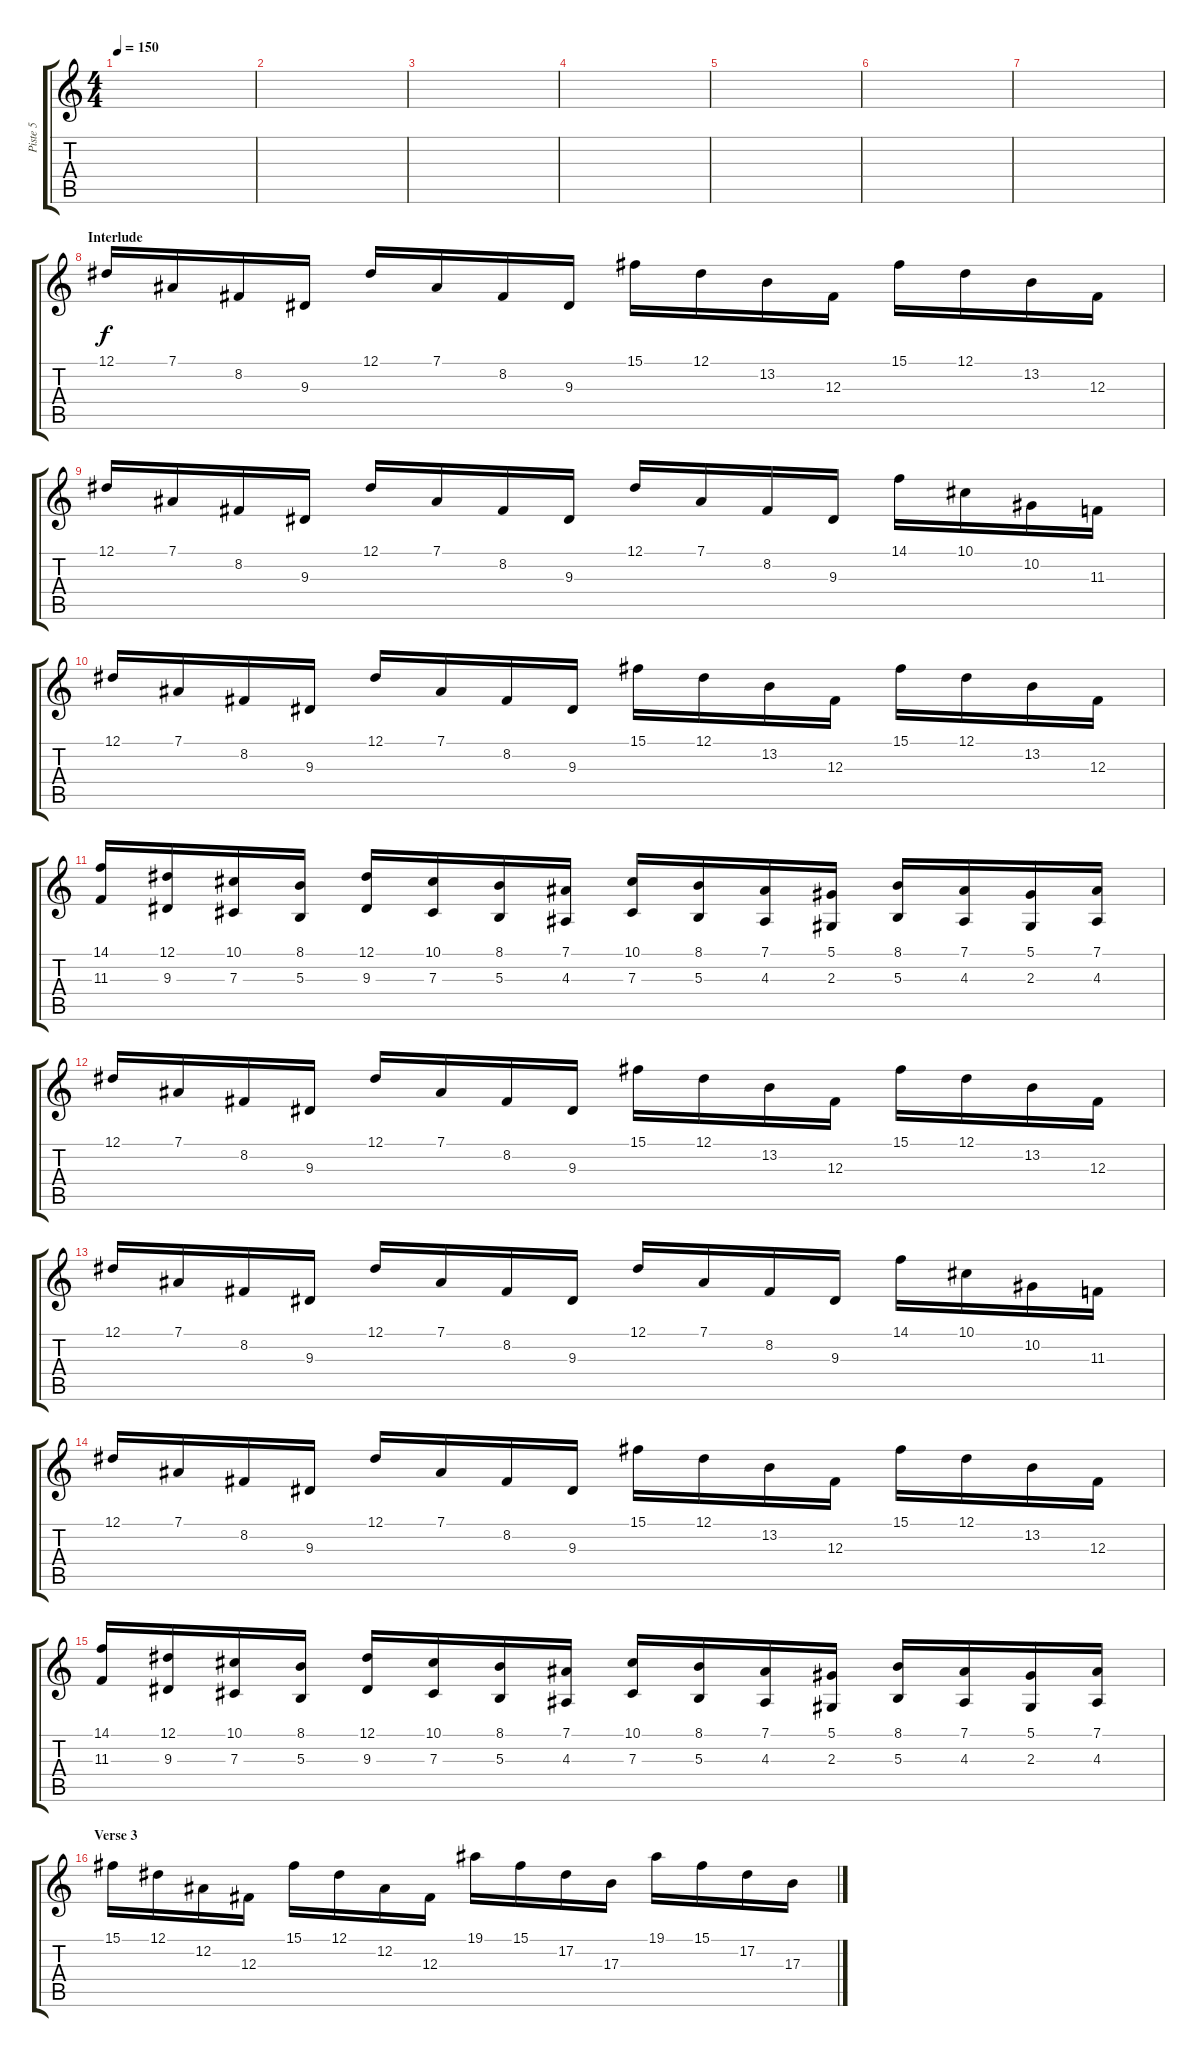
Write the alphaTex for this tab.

\track ("Piste 5" "Piste 5") {instrument harpsichord}
\staff {score tabs}
\tuning (Eb4 Bb3 Gb3 Db3 Ab2 Eb2) {hide}
\ts (4 4)
\tempo 150
\clef g2
\ks c
|
|
|
|
|
|
|
\section ("" "Interlude")
12.1.16 7.1.16 8.2.16 9.3.16 12.1.16 7.1.16 8.2.16 9.3.16 15.1.16 12.1.16 13.2.16 12.3.16 15.1.16 12.1.16 13.2.16 12.3.16 |
12.1.16 7.1.16 8.2.16 9.3.16 12.1.16 7.1.16 8.2.16 9.3.16 12.1.16 7.1.16 8.2.16 9.3.16 14.1.16 10.1.16 10.2.16 11.3.16 |
12.1.16 7.1.16 8.2.16 9.3.16 12.1.16 7.1.16 8.2.16 9.3.16 15.1.16 12.1.16 13.2.16 12.3.16 15.1.16 12.1.16 13.2.16 12.3.16 |
(14.1 11.3).16 (12.1 9.3).16 (10.1 7.3).16 (8.1 5.3).16 (12.1 9.3).16 (10.1 7.3).16 (8.1 5.3).16 (7.1 4.3).16 (10.1 7.3).16 (8.1 5.3).16 (7.1 4.3).16 (5.1 2.3).16 (8.1 5.3).16 (7.1 4.3).16 (5.1 2.3).16 (7.1 4.3).16 |
12.1.16 7.1.16 8.2.16 9.3.16 12.1.16 7.1.16 8.2.16 9.3.16 15.1.16 12.1.16 13.2.16 12.3.16 15.1.16 12.1.16 13.2.16 12.3.16 |
12.1.16 7.1.16 8.2.16 9.3.16 12.1.16 7.1.16 8.2.16 9.3.16 12.1.16 7.1.16 8.2.16 9.3.16 14.1.16 10.1.16 10.2.16 11.3.16 |
12.1.16 7.1.16 8.2.16 9.3.16 12.1.16 7.1.16 8.2.16 9.3.16 15.1.16 12.1.16 13.2.16 12.3.16 15.1.16 12.1.16 13.2.16 12.3.16 |
(14.1 11.3).16 (12.1 9.3).16 (10.1 7.3).16 (8.1 5.3).16 (12.1 9.3).16 (10.1 7.3).16 (8.1 5.3).16 (7.1 4.3).16 (10.1 7.3).16 (8.1 5.3).16 (7.1 4.3).16 (5.1 2.3).16 (8.1 5.3).16 (7.1 4.3).16 (5.1 2.3).16 (7.1 4.3).16 |
\section ("" "Verse 3")
15.1.16 12.1.16 12.2.16 12.3.16 15.1.16 12.1.16 12.2.16 12.3.16 19.1.16 15.1.16 17.2.16 17.3.16 19.1.16 15.1.16 17.2.16 17.3.16
